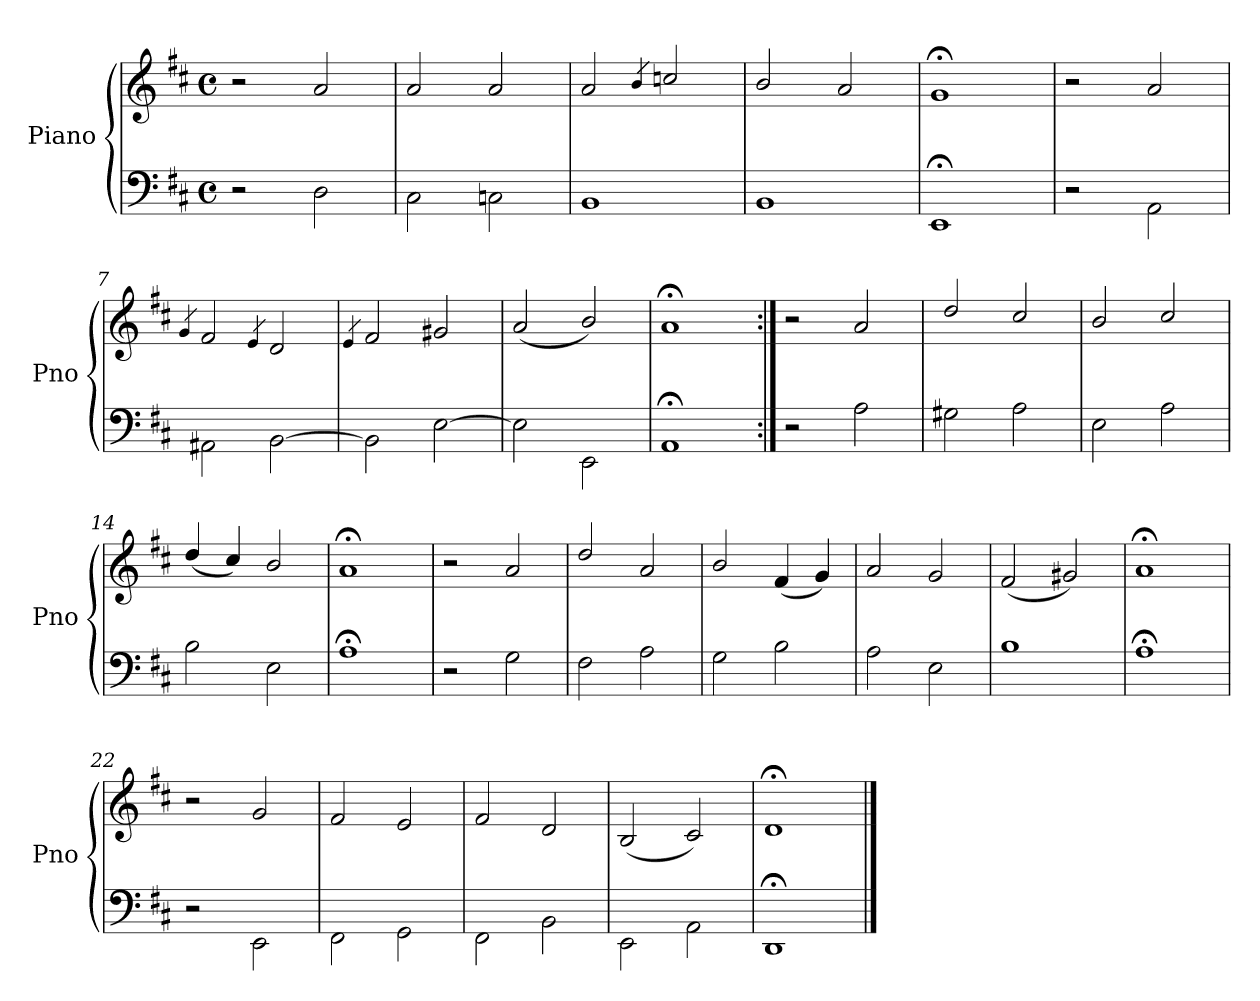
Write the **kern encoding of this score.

**kern	**kern
*part1	*part1
*staff2	*staff1
*I"Piano	*
*I'Pno	*
*clefF4	*clefG2
*k[f#c#]	*k[f#c#]
*D:	*D:
*M4/4	*M4/4
*met(c)	*met(c)
=1	=1
2r	2r
2D\	2a/
=2	=2
2C#\	2a/
2Cn\	2a/
=3	=3
1BB\	2a/
.	4qb/
.	2ccn/
=4	=4
1BB\	2b/
.	2a/
=5	=5
1EE;\	1g;</
=6	=6
2r	2r
2AA\	2a/
=7	=7
.	4qg/
2AA#X\	2f#/
.	4qe/
[<2BB\	2d/
=8	=8
.	4qe/
2BB\]	2f#/
[<2E\	2g#X/
=9	=9
2E\]	(2a/
2EE\	2b/)
=10	=10
1AA;\	1a;</
!!LO:PB:g=z
=11:|!	=11:|!
2r	2r
2A\	2a/
=12	=12
2G#X\	2dd/
2A\	2cc#/
=13	=13
2E\	2b/
2A\	2cc#/
=14	=14
2B\	(4dd/
.	4cc#/)
2E\	2b/
=15	=15
1A;\	1a;</
=16	=16
2r	2r
2G\	2a/
=17	=17
2F#\	2dd/
2A\	2a/
=18	=18
2G\	2b/
2B\	(4f#/
.	4g/)
=19	=19
2A\	2a/
2E\	2g/
=20	=20
1B\	(2f#/
.	2g#X/)
=21	=21
1A;\	1a;</
!!LO:LB:g=z
=22	=22
2r	2r
2EE\	2g/
=23	=23
2FF#\	2f#/
2GG\	2e/
=24	=24
2FF#\	2f#/
2BB\	2d/
=25	=25
2EE\	(2B/
2AA\	2c#/)
=26	=26
1DD;\	1d;</
==	==
*-	*-
